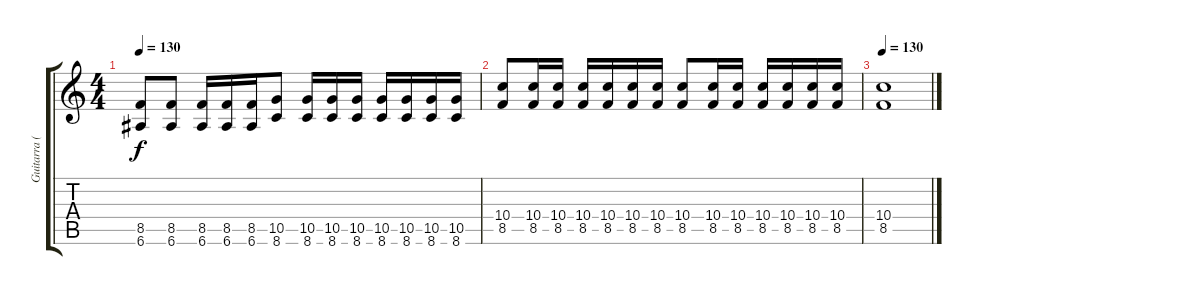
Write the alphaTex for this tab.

\track ("Guitarra (Indio)" "Guitarra (") {instrument distortionguitar}
\staff {score tabs}
\tuning (E4 B3 G3 D3 A2 E2) {hide}
\ts (4 4)
\tempo 130
\clef g2
\ks c
(8.5 6.6).8{dy f} (8.5 6.6).8 (8.5 6.6).16 (8.5 6.6).16 (8.5 6.6).16 (10.5 8.6).8 (10.5 8.6).16 (10.5 8.6).16 (10.5 8.6).16 (10.5 8.6).16 (10.5 8.6).16 (10.5 8.6).16 (10.5 8.6).16 |
(10.4 8.5).8 (10.4 8.5).16 (10.4 8.5).16 (10.4 8.5).16 (10.4 8.5).16 (10.4 8.5).16 (10.4 8.5).16 (10.4 8.5).8 (10.4 8.5).16 (10.4 8.5).16 (10.4 8.5).16 (10.4 8.5).16 (10.4 8.5).16 (10.4 8.5).16 |
\tempo 130
(10.4 8.5).1
